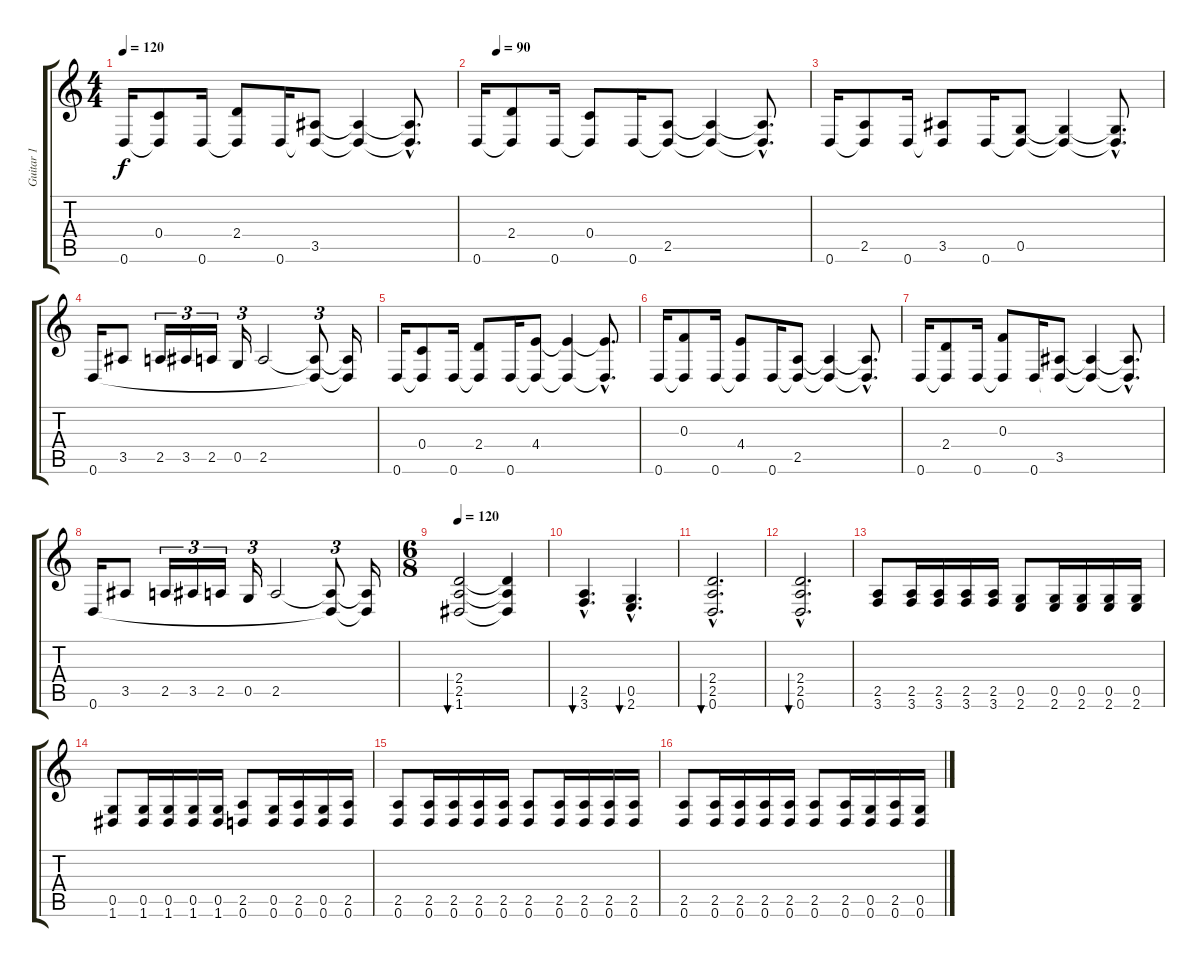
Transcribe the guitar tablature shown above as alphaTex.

\track ("Guitar 1" "Guitar 1") {instrument distortionguitar}
\staff {score tabs}
\tuning (D4 A3 F3 C3 G2 D2) {hide}
\ts (4 4)
\tempo 120
\tempo 100
\tempo 120
\clef g2
\ks c
0.6.16{dy f instrument distortionguitar} (0.4 0.6{t}).8 0.6.16 (2.4 0.6{t}).8 0.6.16 (3.5 0.6{t}).8 (3.5{t} 0.6{t}).4 (3.5{hac t} 0.6{hac t}).8{d} |
\tempo (90 0.0625)
0.6.16 (2.4 0.6{t}).8 0.6.16 (0.4 0.6{t}).8 0.6.16 (2.5 0.6{t}).8 (2.5{t} 0.6{t}).4 (2.5{hac t} 0.6{hac t}).8{d} |
0.6.16 (2.5 0.6{t}).8 0.6.16 (3.5 0.6{t}).8 0.6.16 (0.5 0.6{t}).8 (0.5{t} 0.6{t}).4 (0.5{hac t} 0.6{hac t}).8{d} |
0.6.16 3.5.8 2.5.16{tu (3 2)} 3.5.16{tu (3 2)} 2.5.16{tu (3 2)} 0.5.16{tu (3 2)} 2.5.2 (2.5{t} 0.6{t}).8{tu (3 2)} (2.5{t} 0.6{t}).16 |
0.6.16 (0.4 0.6{t}).8 0.6.16 (2.4 0.6{t}).8 0.6.16 (4.4 0.6{t}).8 (4.4{t} 0.6{t}).4 (4.4{hac t} 0.6{hac t}).8{d} |
0.6.16 (0.3 0.6{t}).8 0.6.16 (4.4 0.6{t}).8 0.6.16 (2.5 0.6{t}).8 (2.5{t} 0.6{t}).4 (2.5{hac t} 0.6{hac t}).8{d} |
0.6.16 (2.4 0.6{t}).8 0.6.16 (0.3 0.6{t}).8 0.6.16 (3.5 0.6{t}).8 (3.5{t} 0.6{t}).4 (3.5{hac t} 0.6{hac t}).8{d} |
0.6.16 3.5.8 2.5.16{tu (3 2)} 3.5.16{tu (3 2)} 2.5.16{tu (3 2)} 0.5.16{tu (3 2)} 2.5.2 (2.5{t} 0.6{t}).8{tu (3 2)} (2.5{t} 0.6{t}).16 |
\ts (6 8)
\tempo 120
(2.4 2.5 1.6).2{bu 480} (2.4{t} 2.5{t} 1.6{t}).4 |
(2.5{hac} 3.6{hac}).4{d bu 30} (0.5{hac} 2.6{hac}).4{d bu 30} |
(2.4{hac} 2.5{hac} 0.6{hac}).2{d bu 30} |
(2.4{hac} 2.5{hac} 0.6{hac}).2{d bu 30} |
(2.5 3.6).8 (2.5 3.6).16 (2.5 3.6).16 (2.5 3.6).16 (2.5 3.6).16 (0.5 2.6).8 (0.5 2.6).16 (0.5 2.6).16 (0.5 2.6).16 (0.5 2.6).16 |
(0.5 1.6).8 (0.5 1.6).16 (0.5 1.6).16 (0.5 1.6).16 (0.5 1.6).16 (2.5 0.6).8 (0.5 0.6).16 (2.5 0.6).16 (0.5 0.6).16 (2.5 0.6).16 |
(2.5 0.6).8 (2.5 0.6).16 (2.5 0.6).16 (2.5 0.6).16 (2.5 0.6).16 (2.5 0.6).8 (2.5 0.6).16 (2.5 0.6).16 (2.5 0.6).16 (2.5 0.6).16 |
(2.5 0.6).8 (2.5 0.6).16 (2.5 0.6).16 (2.5 0.6).16 (2.5 0.6).16 (2.5 0.6).8 (2.5 0.6).16 (0.5 0.6).16 (2.5 0.6).16 (0.5 0.6).16
